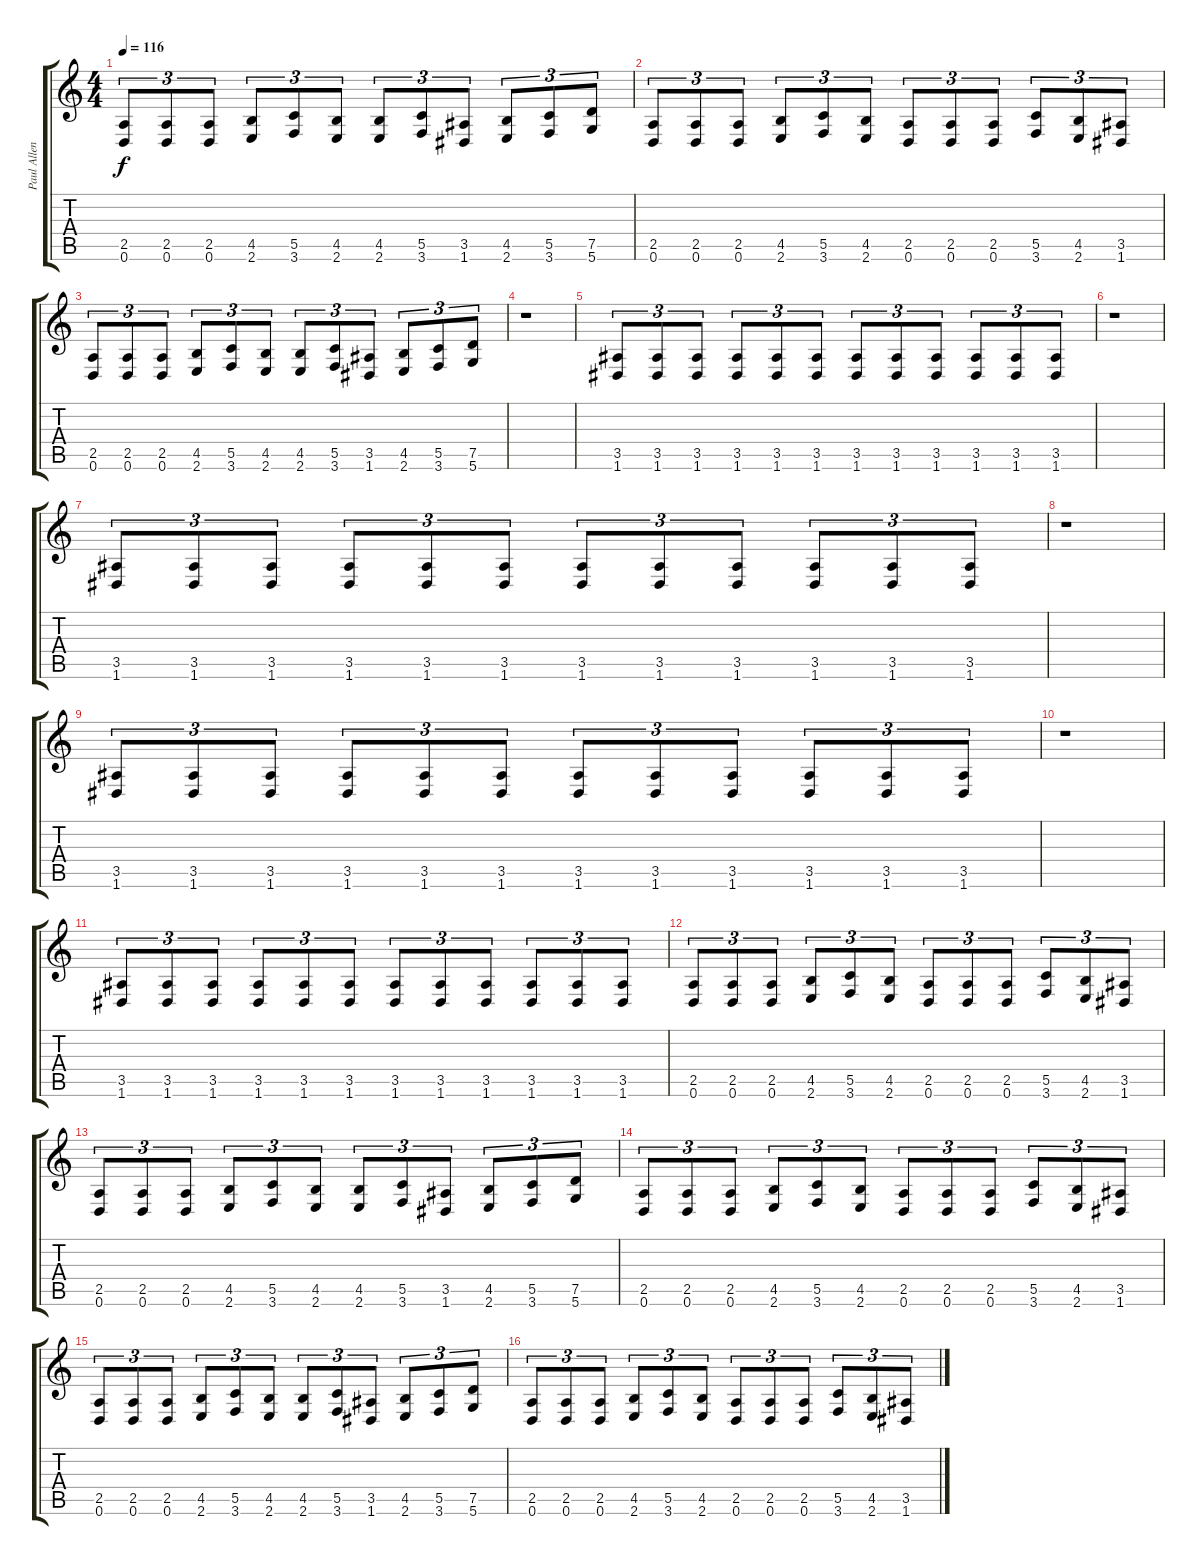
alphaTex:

\track ("Paul Allender" "Paul Allen") {instrument overdrivenguitar}
\staff {score tabs}
\tuning (D4 A3 F3 C3 G2 D2) {hide}
\ts (4 4)
\tempo 116
\clef g2
\ks c
(2.5 0.6).8{tu (3 2) dy f} (2.5 0.6).8{tu (3 2)} (2.5 0.6).8{tu (3 2)} (4.5 2.6).8{tu (3 2)} (5.5 3.6).8{tu (3 2)} (4.5 2.6).8{tu (3 2)} (4.5 2.6).8{tu (3 2)} (5.5 3.6).8{tu (3 2)} (3.5 1.6).8{tu (3 2)} (4.5 2.6).8{tu (3 2)} (5.5 3.6).8{tu (3 2)} (7.5 5.6).8{tu (3 2)} |
(2.5 0.6).8{tu (3 2)} (2.5 0.6).8{tu (3 2)} (2.5 0.6).8{tu (3 2)} (4.5 2.6).8{tu (3 2)} (5.5 3.6).8{tu (3 2)} (4.5 2.6).8{tu (3 2)} (2.5 0.6).8{tu (3 2)} (2.5 0.6).8{tu (3 2)} (2.5 0.6).8{tu (3 2)} (5.5 3.6).8{tu (3 2)} (4.5 2.6).8{tu (3 2)} (3.5 1.6).8{tu (3 2)} |
(2.5 0.6).8{tu (3 2)} (2.5 0.6).8{tu (3 2)} (2.5 0.6).8{tu (3 2)} (4.5 2.6).8{tu (3 2)} (5.5 3.6).8{tu (3 2)} (4.5 2.6).8{tu (3 2)} (4.5 2.6).8{tu (3 2)} (5.5 3.6).8{tu (3 2)} (3.5 1.6).8{tu (3 2)} (4.5 2.6).8{tu (3 2)} (5.5 3.6).8{tu (3 2)} (7.5 5.6).8{tu (3 2)} |
r.1 |
(3.5 1.6).8{tu (3 2)} (3.5 1.6).8{tu (3 2)} (3.5 1.6).8{tu (3 2)} (3.5 1.6).8{tu (3 2)} (3.5 1.6).8{tu (3 2)} (3.5 1.6).8{tu (3 2)} (3.5 1.6).8{tu (3 2)} (3.5 1.6).8{tu (3 2)} (3.5 1.6).8{tu (3 2)} (3.5 1.6).8{tu (3 2)} (3.5 1.6).8{tu (3 2)} (3.5 1.6).8{tu (3 2)} |
r.1 |
(3.5 1.6).8{tu (3 2)} (3.5 1.6).8{tu (3 2)} (3.5 1.6).8{tu (3 2)} (3.5 1.6).8{tu (3 2)} (3.5 1.6).8{tu (3 2)} (3.5 1.6).8{tu (3 2)} (3.5 1.6).8{tu (3 2)} (3.5 1.6).8{tu (3 2)} (3.5 1.6).8{tu (3 2)} (3.5 1.6).8{tu (3 2)} (3.5 1.6).8{tu (3 2)} (3.5 1.6).8{tu (3 2)} |
r.1 |
(3.5 1.6).8{tu (3 2)} (3.5 1.6).8{tu (3 2)} (3.5 1.6).8{tu (3 2)} (3.5 1.6).8{tu (3 2)} (3.5 1.6).8{tu (3 2)} (3.5 1.6).8{tu (3 2)} (3.5 1.6).8{tu (3 2)} (3.5 1.6).8{tu (3 2)} (3.5 1.6).8{tu (3 2)} (3.5 1.6).8{tu (3 2)} (3.5 1.6).8{tu (3 2)} (3.5 1.6).8{tu (3 2)} |
r.1 |
(3.5 1.6).8{tu (3 2)} (3.5 1.6).8{tu (3 2)} (3.5 1.6).8{tu (3 2)} (3.5 1.6).8{tu (3 2)} (3.5 1.6).8{tu (3 2)} (3.5 1.6).8{tu (3 2)} (3.5 1.6).8{tu (3 2)} (3.5 1.6).8{tu (3 2)} (3.5 1.6).8{tu (3 2)} (3.5 1.6).8{tu (3 2)} (3.5 1.6).8{tu (3 2)} (3.5 1.6).8{tu (3 2)} |
(2.5 0.6).8{tu (3 2)} (2.5 0.6).8{tu (3 2)} (2.5 0.6).8{tu (3 2)} (4.5 2.6).8{tu (3 2)} (5.5 3.6).8{tu (3 2)} (4.5 2.6).8{tu (3 2)} (2.5 0.6).8{tu (3 2)} (2.5 0.6).8{tu (3 2)} (2.5 0.6).8{tu (3 2)} (5.5 3.6).8{tu (3 2)} (4.5 2.6).8{tu (3 2)} (3.5 1.6).8{tu (3 2)} |
(2.5 0.6).8{tu (3 2)} (2.5 0.6).8{tu (3 2)} (2.5 0.6).8{tu (3 2)} (4.5 2.6).8{tu (3 2)} (5.5 3.6).8{tu (3 2)} (4.5 2.6).8{tu (3 2)} (4.5 2.6).8{tu (3 2)} (5.5 3.6).8{tu (3 2)} (3.5 1.6).8{tu (3 2)} (4.5 2.6).8{tu (3 2)} (5.5 3.6).8{tu (3 2)} (7.5 5.6).8{tu (3 2)} |
(2.5 0.6).8{tu (3 2)} (2.5 0.6).8{tu (3 2)} (2.5 0.6).8{tu (3 2)} (4.5 2.6).8{tu (3 2)} (5.5 3.6).8{tu (3 2)} (4.5 2.6).8{tu (3 2)} (2.5 0.6).8{tu (3 2)} (2.5 0.6).8{tu (3 2)} (2.5 0.6).8{tu (3 2)} (5.5 3.6).8{tu (3 2)} (4.5 2.6).8{tu (3 2)} (3.5 1.6).8{tu (3 2)} |
(2.5 0.6).8{tu (3 2)} (2.5 0.6).8{tu (3 2)} (2.5 0.6).8{tu (3 2)} (4.5 2.6).8{tu (3 2)} (5.5 3.6).8{tu (3 2)} (4.5 2.6).8{tu (3 2)} (4.5 2.6).8{tu (3 2)} (5.5 3.6).8{tu (3 2)} (3.5 1.6).8{tu (3 2)} (4.5 2.6).8{tu (3 2)} (5.5 3.6).8{tu (3 2)} (7.5 5.6).8{tu (3 2)} |
(2.5 0.6).8{tu (3 2)} (2.5 0.6).8{tu (3 2)} (2.5 0.6).8{tu (3 2)} (4.5 2.6).8{tu (3 2)} (5.5 3.6).8{tu (3 2)} (4.5 2.6).8{tu (3 2)} (2.5 0.6).8{tu (3 2)} (2.5 0.6).8{tu (3 2)} (2.5 0.6).8{tu (3 2)} (5.5 3.6).8{tu (3 2)} (4.5 2.6).8{tu (3 2)} (3.5 1.6).8{tu (3 2)}
